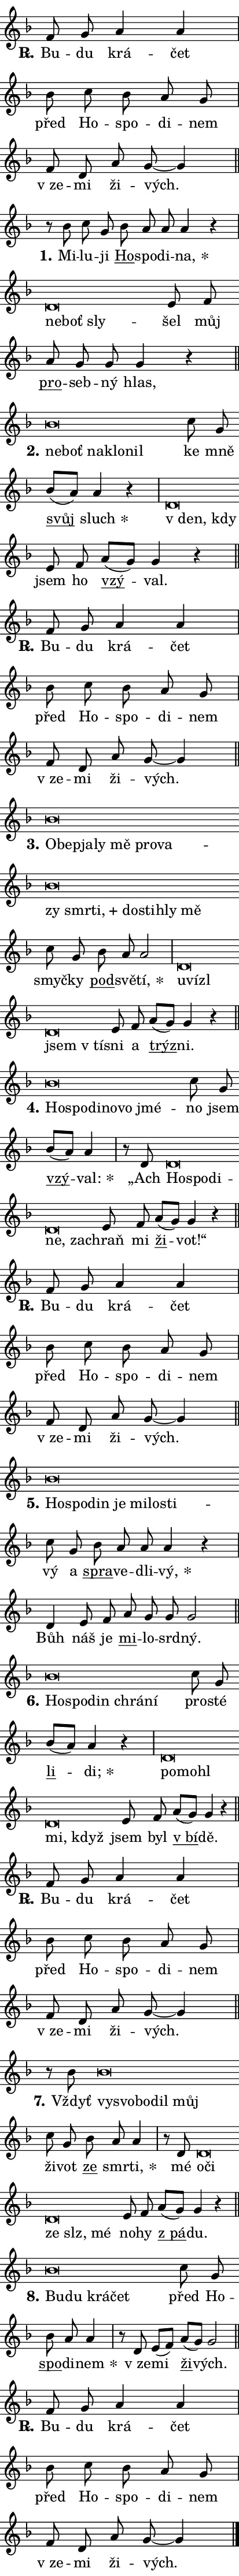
\version "2.22.1"
\header { tagline = "" }
\paper {
  indent = 0\cm
  top-margin = 0\cm
  right-margin = 0\cm
  bottom-margin = 0\cm
  left-margin = 0\cm
  paper-width = 7\cm
  page-breaking = #ly:one-page-breaking
  system-system-spacing.basic-distance = #11
  score-system-spacing.basic-distance = #11
  ragged-last = ##f
}


%% Author: Thomas Morley
%% https://lists.gnu.org/archive/html/lilypond-user/2020-05/msg00002.html
#(define (line-position grob)
"Returns position of @var[grob} in current system:
   @code{'start}, if at first time-step
   @code{'end}, if at last time-step
   @code{'middle} otherwise
"
  (let* ((col (ly:item-get-column grob))
         (ln (ly:grob-object col 'left-neighbor))
         (rn (ly:grob-object col 'right-neighbor))
         (col-to-check-left (if (ly:grob? ln) ln col))
         (col-to-check-right (if (ly:grob? rn) rn col))
         (break-dir-left
           (and
             (ly:grob-property col-to-check-left 'non-musical #f)
             (ly:item-break-dir col-to-check-left)))
         (break-dir-right
           (and
             (ly:grob-property col-to-check-right 'non-musical #f)
             (ly:item-break-dir col-to-check-right))))
        (cond ((eqv? 1 break-dir-left) 'start)
              ((eqv? -1 break-dir-right) 'end)
              (else 'middle))))

#(define (tranparent-at-line-position vctor)
  (lambda (grob)
  "Relying on @code{line-position} select the relevant enry from @var{vctor}.
Used to determine transparency,"
    (case (line-position grob)
      ((end) (not (vector-ref vctor 0)))
      ((middle) (not (vector-ref vctor 1)))
      ((start) (not (vector-ref vctor 2))))))

noteHeadBreakVisibility =
#(define-music-function (break-visibility)(vector?)
"Makes @code{NoteHead}s transparent relying on @var{break-visibility}"
#{
  \override NoteHead.transparent =
    #(tranparent-at-line-position break-visibility)
#})

#(define delete-ledgers-for-transparent-note-heads
  (lambda (grob)
    "Reads whether a @code{NoteHead} is transparent.
If so this @code{NoteHead} is removed from @code{'note-heads} from
@var{grob}, which is supposed to be @code{LedgerLineSpanner}.
As a result ledgers are not printed for this @code{NoteHead}"
    (let* ((nhds-array (ly:grob-object grob 'note-heads))
           (nhds-list
             (if (ly:grob-array? nhds-array)
                 (ly:grob-array->list nhds-array)
                 '()))
           ;; Relies on the transparent-property being done before
           ;; Staff.LedgerLineSpanner.after-line-breaking is executed.
           ;; This is fragile ...
           (to-keep
             (remove
               (lambda (nhd)
                 (ly:grob-property nhd 'transparent #f))
               nhds-list)))
      ;; TODO find a better method to iterate over grob-arrays, similiar
      ;; to filter/remove etc for lists
      ;; For now rebuilt from scratch
      (set! (ly:grob-object grob 'note-heads)  '())
      (for-each
        (lambda (nhd)
          (ly:pointer-group-interface::add-grob grob 'note-heads nhd))
        to-keep))))

hideNotes = {
  \noteHeadBreakVisibility #begin-of-line-visible
}
unHideNotes = {
  \noteHeadBreakVisibility #all-visible
}

% work-around for resetting accidentals
% https://lilypond.org/doc/v2.23/Documentation/notation/displaying-rhythms#unmetered-music
cadenzaMeasure = {
  \cadenzaOff
  \partial 1024 s1024
  \cadenzaOn
}

#(define-markup-command (accent layout props text) (markup?)
  "Underline accented syllable"
  (interpret-markup layout props
    #{\markup \override #'(offset . 4.3) \underline { #text }#}))

responsum = \markup \concat {
  "R" \hspace #-1.05 \path #0.1 #'((moveto 0 0.07) (lineto 0.9 0.8)) \hspace #0.05 "."
}

\layout {
    \context {
        \Staff
        \remove "Time_signature_engraver"
        \override LedgerLineSpanner.after-line-breaking = #delete-ledgers-for-transparent-note-heads
    }
    \context {
        \Voice {
            \override NoteHead.output-attributes = #'((class . "notehead"))
            \override Hairpin.height = #0.55
        }
    }
    \context {
        \Lyrics {
            \override StanzaNumber.output-attributes = #'((class . "stanzanumber"))
            \override LyricSpace.minimum-distance = #0.9
            \override LyricText.font-name = #"TeX Gyre Schola"
            \override LyricText.font-size = 1
            \override StanzaNumber.font-name = #"TeX Gyre Schola Bold"
            \override StanzaNumber.font-size = 1
        }
    }
}

% magnetic-lyrics.ily
%
%   written by
%     Jean Abou Samra <jean@abou-samra.fr>
%     Werner Lemberg <wl@gnu.org>
%
%   adapted by
%     Jiri Hon <jiri.hon@gmail.com>
%
% Version 2022-Apr-15

% https://www.mail-archive.com/lilypond-user@gnu.org/msg149350.html

#(define (Left_hyphen_pointer_engraver context)
   "Collect syllable-hyphen-syllable occurrences in lyrics and store
them in properties.  This engraver only looks to the left.  For
example, if the lyrics input is @code{foo -- bar}, it does the
following.

@itemize @bullet
@item
Set the @code{text} property of the @code{LyricHyphen} grob between
@q{foo} and @q{bar} to @code{foo}.

@item
Set the @code{left-hyphen} property of the @code{LyricText} grob with
text @q{foo} to the @code{LyricHyphen} grob between @q{foo} and
@q{bar}.
@end itemize

Use this auxiliary engraver in combination with the
@code{lyric-@/text::@/apply-@/magnetic-@/offset!} hook."
   (let ((hyphen #f)
         (text #f))
     (make-engraver
      (acknowledgers
       ((lyric-syllable-interface engraver grob source-engraver)
        (set! text grob)))
      (end-acknowledgers
       ((lyric-hyphen-interface engraver grob source-engraver)
        ;(when (not (grob::has-interface grob 'lyric-space-interface))
          (set! hyphen grob)));)
      ((stop-translation-timestep engraver)
       (when (and text hyphen)
         (ly:grob-set-object! text 'left-hyphen hyphen))
       (set! text #f)
       (set! hyphen #f)))))

#(define (lyric-text::apply-magnetic-offset! grob)
   "If the space between two syllables is less than the value in
property @code{LyricText@/.details@/.squash-threshold}, move the right
syllable to the left so that it gets concatenated with the left
syllable.

Use this function as a hook for
@code{LyricText@/.after-@/line-@/breaking} if the
@code{Left_@/hyphen_@/pointer_@/engraver} is active."
   (let ((hyphen (ly:grob-object grob 'left-hyphen #f)))
     (when hyphen
       (let ((left-text (ly:spanner-bound hyphen LEFT)))
         (when (grob::has-interface left-text 'lyric-syllable-interface)
           (let* ((common (ly:grob-common-refpoint grob left-text X))
                  (this-x-ext (ly:grob-extent grob common X))
                  (left-x-ext
                   (begin
                     ;; Trigger magnetism for left-text.
                     (ly:grob-property left-text 'after-line-breaking)
                     (ly:grob-extent left-text common X)))
                  ;; `delta` is the gap width between two syllables.
                  (delta (- (interval-start this-x-ext)
                            (interval-end left-x-ext)))
                  (details (ly:grob-property grob 'details))
                  (threshold (assoc-get 'squash-threshold details 0.2)))
             (when (< delta threshold)
               (let* (;; We have to manipulate the input text so that
                      ;; ligatures crossing syllable boundaries are not
                      ;; disabled.  For languages based on the Latin
                      ;; script this is essentially a beautification.
                      ;; However, for non-Western scripts it can be a
                      ;; necessity.
                      (lt (ly:grob-property left-text 'text))
                      (rt (ly:grob-property grob 'text))
                      (is-space (grob::has-interface hyphen 'lyric-space-interface))
                      (space (if is-space " " ""))
                      (space-markup (grob-interpret-markup grob " "))
                      (space-size (interval-length (ly:stencil-extent space-markup X)))
                      (extra-delta (if is-space space-size 0))
                      ;; Append new syllable.
                      (ltrt-space (if (and (string? lt) (string? rt))
                                (string-append lt space rt)
                                (make-concat-markup (list lt space rt))))
                      ;; Right-align `ltrt` to the right side.
                      (ltrt-space-markup (grob-interpret-markup
                               grob
                               (make-translate-markup
                                (cons (interval-length this-x-ext) 0)
                                (make-right-align-markup ltrt-space)))))
                 (begin
                   ;; Don't print `left-text`.
                   (ly:grob-set-property! left-text 'stencil #f)
                   ;; Set text and stencil (which holds all collected
                   ;; syllables so far) and shift it to the left.
                   (ly:grob-set-property! grob 'text ltrt-space)
                   (ly:grob-set-property! grob 'stencil ltrt-space-markup)
                   (ly:grob-translate-axis! grob (- (- delta extra-delta)) X))))))))))


#(define (lyric-hyphen::displace-bounds-first grob)
   ;; Make very sure this callback isn't triggered too early.
   (let ((left (ly:spanner-bound grob LEFT))
         (right (ly:spanner-bound grob RIGHT)))
     (ly:grob-property left 'after-line-breaking)
     (ly:grob-property right 'after-line-breaking)
     (ly:lyric-hyphen::print grob)))

squashThreshold = #0.4

\layout {
  \context {
    \Lyrics
    \consists #Left_hyphen_pointer_engraver
    \override LyricText.after-line-breaking =
      #lyric-text::apply-magnetic-offset!
    \override LyricHyphen.stencil = #lyric-hyphen::displace-bounds-first
    \override LyricText.details.squash-threshold = \squashThreshold
    \override LyricHyphen.minimum-distance = 0
    \override LyricHyphen.minimum-length = \squashThreshold
  }
}

squash = \override LyricText.details.squash-threshold = 9999
unSquash = \override LyricText.details.squash-threshold = \squashThreshold

left = \override LyricText.self-alignment-X = #LEFT
unLeft = \revert LyricText.self-alignment-X

starOffset = #(lambda (grob) 
                (let ((x_offset (ly:self-alignment-interface::aligned-on-x-parent grob)))
                  (if (= x_offset 0) 0 (+ x_offset 1.2))))

star = #(define-music-function (syllable)(string?)
"Append star separator at the end of a syllable"
#{
  \once \override LyricText.X-offset = #starOffset
  \lyricmode { \markup {
    #syllable
    \override #'((font-name . "TeX Gyre Schola Bold")) \hspace #0.2 \lower #0.65 \larger "*"
  } }
#})

starAccent = #(define-music-function (syllable)(string?)
"Append star separator at the end of a syllable and make accent"
#{
  \once \override LyricText.X-offset = #starOffset
  \lyricmode { \markup {
    \accent #syllable
    \override #'((font-name . "TeX Gyre Schola Bold")) \hspace #0.2 \lower #0.65 \larger "*"
  } }
#})

breath = #(define-music-function (syllable)(string?)
"Append breathing indicator at the end of a syllable"
#{
  \lyricmode { \markup { #syllable "+" } }
#})

optionalBreath = #(define-music-function (syllable)(string?)
"Append optional breathing indicator at the end of a syllable"
#{
  \lyricmode { \markup { #syllable "(+)" } }
#})


\score {
    <<
        \new Voice = "melody" { \cadenzaOn \key f \major \relative { f'8 g a4 a \cadenzaMeasure \bar "|" bes8 c bes a g \cadenzaMeasure \bar "|" f d a' g~ g4 \cadenzaMeasure \bar "||" \break }
\relative { r8 bes' c8 g \bar "" bes a a a4 r \cadenzaMeasure \bar "|" d,\breve*1/16 \hideNotes \breve*1/16 \breve*1/16 \bar "" \unHideNotes e8 f \bar "" a g g g4 r \cadenzaMeasure \bar "||" \break }
\relative { bes'\breve*1/16 \hideNotes \breve*1/16 \bar "" \breve*1/16 \bar "" \breve*1/16 \breve*1/16 \bar "" \unHideNotes c8 g \bar "" bes[( a)] a4 r \cadenzaMeasure \bar "|" d,\breve*1/16 \hideNotes \breve*1/16 \bar "" \unHideNotes e8 f \bar "" a[( g)] g4 r \cadenzaMeasure \bar "||" \break }
\relative { f'8 g a4 a \cadenzaMeasure \bar "|" bes8 c bes a g \cadenzaMeasure \bar "|" f d a' g~ g4 \cadenzaMeasure \bar "||" \break }
\relative { bes'\breve*1/16 \hideNotes \breve*1/16 \bar "" \breve*1/16 \bar "" \breve*1/16 \bar "" \breve*1/16 \bar "" \breve*1/16 \bar "" \breve*1/16 \bar "" \breve*1/16 \bar "" \breve*1/16 \bar "" \breve*1/16 \bar "" \breve*1/16 \bar "" \breve*1/16 \bar "" \breve*1/16 \breve*1/16 \bar "" \unHideNotes c8 g \bar "" bes a a2 \cadenzaMeasure \bar "|" d,\breve*1/16 \hideNotes \breve*1/16 \bar "" \breve*1/16 \bar "" \breve*1/16 \breve*1/16 \bar "" \unHideNotes e8 f \bar "" a[( g)] g4 r \cadenzaMeasure \bar "||" \break }
\relative { bes'\breve*1/16 \hideNotes \breve*1/16 \bar "" \breve*1/16 \bar "" \breve*1/16 \bar "" \breve*1/16 \breve*1/16 \bar "" \unHideNotes c8 g \bar "" bes[( a)] a4 \cadenzaMeasure \bar "|" r8 d,8 d\breve*1/16 \hideNotes \breve*1/16 \bar "" \breve*1/16 \bar "" \breve*1/16 \breve*1/16 \bar "" \unHideNotes e8 f \bar "" a[( g)] g4 r \cadenzaMeasure \bar "||" \break }
\relative { f'8 g a4 a \cadenzaMeasure \bar "|" bes8 c bes a g \cadenzaMeasure \bar "|" f d a' g~ g4 \cadenzaMeasure \bar "||" \break }
\relative { bes'\breve*1/16 \hideNotes \breve*1/16 \bar "" \breve*1/16 \bar "" \breve*1/16 \bar "" \breve*1/16 \bar "" \breve*1/16 \breve*1/16 \bar "" \unHideNotes c8 g \bar "" bes a a a4 r \cadenzaMeasure \bar "|" d,4 e8 f \bar "" a g g g2 \cadenzaMeasure \bar "||" \break }
\relative { bes'\breve*1/16 \hideNotes \breve*1/16 \bar "" \breve*1/16 \bar "" \breve*1/16 \breve*1/16 \bar "" \unHideNotes c8 g \bar "" bes[( a)] a4 r \cadenzaMeasure \bar "|" d,\breve*1/16 \hideNotes \breve*1/16 \bar "" \breve*1/16 \bar "" \breve*1/16 \breve*1/16 \bar "" \unHideNotes e8 f \bar "" a[( g)] g4 r \cadenzaMeasure \bar "||" \break }
\relative { f'8 g a4 a \cadenzaMeasure \bar "|" bes8 c bes a g \cadenzaMeasure \bar "|" f d a' g~ g4 \cadenzaMeasure \bar "||" \break }
\relative { r8 bes'8 bes\breve*1/16 \hideNotes \breve*1/16 \bar "" \breve*1/16 \bar "" \breve*1/16 \breve*1/16 \bar "" \unHideNotes c8 g \bar "" bes a a4 \cadenzaMeasure \bar "|" r8 d, d\breve*1/16 \hideNotes \breve*1/16 \bar "" \breve*1/16 \bar "" \breve*1/16 \breve*1/16 \bar "" \unHideNotes e8 f \bar "" a[( g)] g4 r \cadenzaMeasure \bar "||" \break }
\relative { bes'\breve*1/16 \hideNotes \breve*1/16 \bar "" \breve*1/16 \breve*1/16 \bar "" \unHideNotes c8 g \bar "" bes a a4 \cadenzaMeasure \bar "|" r8 d,8 e8[( f)] \bar "" a[( g)] g2 \cadenzaMeasure \bar "||" \break }
\relative { f'8 g a4 a \cadenzaMeasure \bar "|" bes8 c bes a g \cadenzaMeasure \bar "|" f d a' g~ g4 \cadenzaMeasure \bar "||" \break } \bar "|." }
        \new Lyrics \lyricsto "melody" { \lyricmode { \set stanza = \responsum
Bu -- du krá -- čet před Ho -- spo -- di -- nem "v ze" -- mi ži -- vých.
\set stanza = "1."
Mi -- lu -- ji \markup \accent Ho -- spo -- di -- \star na, \left ne -- \squash boť sly -- \unLeft \unSquash šel můj \markup \accent pro -- seb -- ný hlas,
\set stanza = "2."
\left ne -- \squash boť na -- klo -- nil \unLeft \unSquash ke mně \markup \accent svůj \star sluch \left "v den," \squash kdy \unLeft \unSquash jsem ho \markup \accent vzý -- val.
\set stanza = \responsum
Bu -- du krá -- čet před Ho -- spo -- di -- nem "v ze" -- mi ži -- vých.
\set stanza = "3."
\left O -- \squash be -- pja -- ly mě pro -- va -- zy smr -- \breath "ti," do -- sti -- hly mě \unLeft \unSquash smyč -- ky \markup \accent pod -- svě -- \star tí, \left u -- \squash ví -- zl jsem "v tí" -- \unLeft \unSquash sni a \markup \accent trýz -- ni.
\set stanza = "4."
\left Ho -- \squash spo -- di -- no -- vo jmé -- \unLeft \unSquash no jsem \markup \accent vzý -- \star val: „Ach \left Ho -- \squash spo -- di -- ne, za -- \unLeft \unSquash chraň mi \markup \accent ži -- vot!“
\set stanza = \responsum
Bu -- du krá -- čet před Ho -- spo -- di -- nem "v ze" -- mi ži -- vých.
\set stanza = "5."
\left Ho -- \squash spo -- din je mi -- lo -- sti -- \unLeft \unSquash vý a \markup \accent spra -- ve -- dli -- \star vý, Bůh náš je \markup \accent mi -- lo -- srd -- ný.
\set stanza = "6."
\left Ho -- \squash spo -- din chrá -- ní \unLeft \unSquash pro -- sté \markup \accent li -- \star di; \left po -- \squash mo -- hl mi, když \unLeft \unSquash jsem byl \markup \accent "v bí" -- dě.
\set stanza = \responsum
Bu -- du krá -- čet před Ho -- spo -- di -- nem "v ze" -- mi ži -- vých.
\set stanza = "7."
Vždyť \left vy -- \squash svo -- bo -- dil můj \unLeft \unSquash ži -- vot \markup \accent ze smr -- \star ti, mé \left o -- \squash či ze slz, mé \unLeft \unSquash no -- hy \markup \accent "z pá" -- du.
\set stanza = "8."
\left Bu -- \squash du krá -- čet \unLeft \unSquash před Ho -- \markup \accent spo -- di -- \star nem "v ze" -- mi \markup \accent ži -- vých.
\set stanza = \responsum
Bu -- du krá -- čet před Ho -- spo -- di -- nem "v ze" -- mi ži -- vých. } }
    >>
    \layout {}
}
